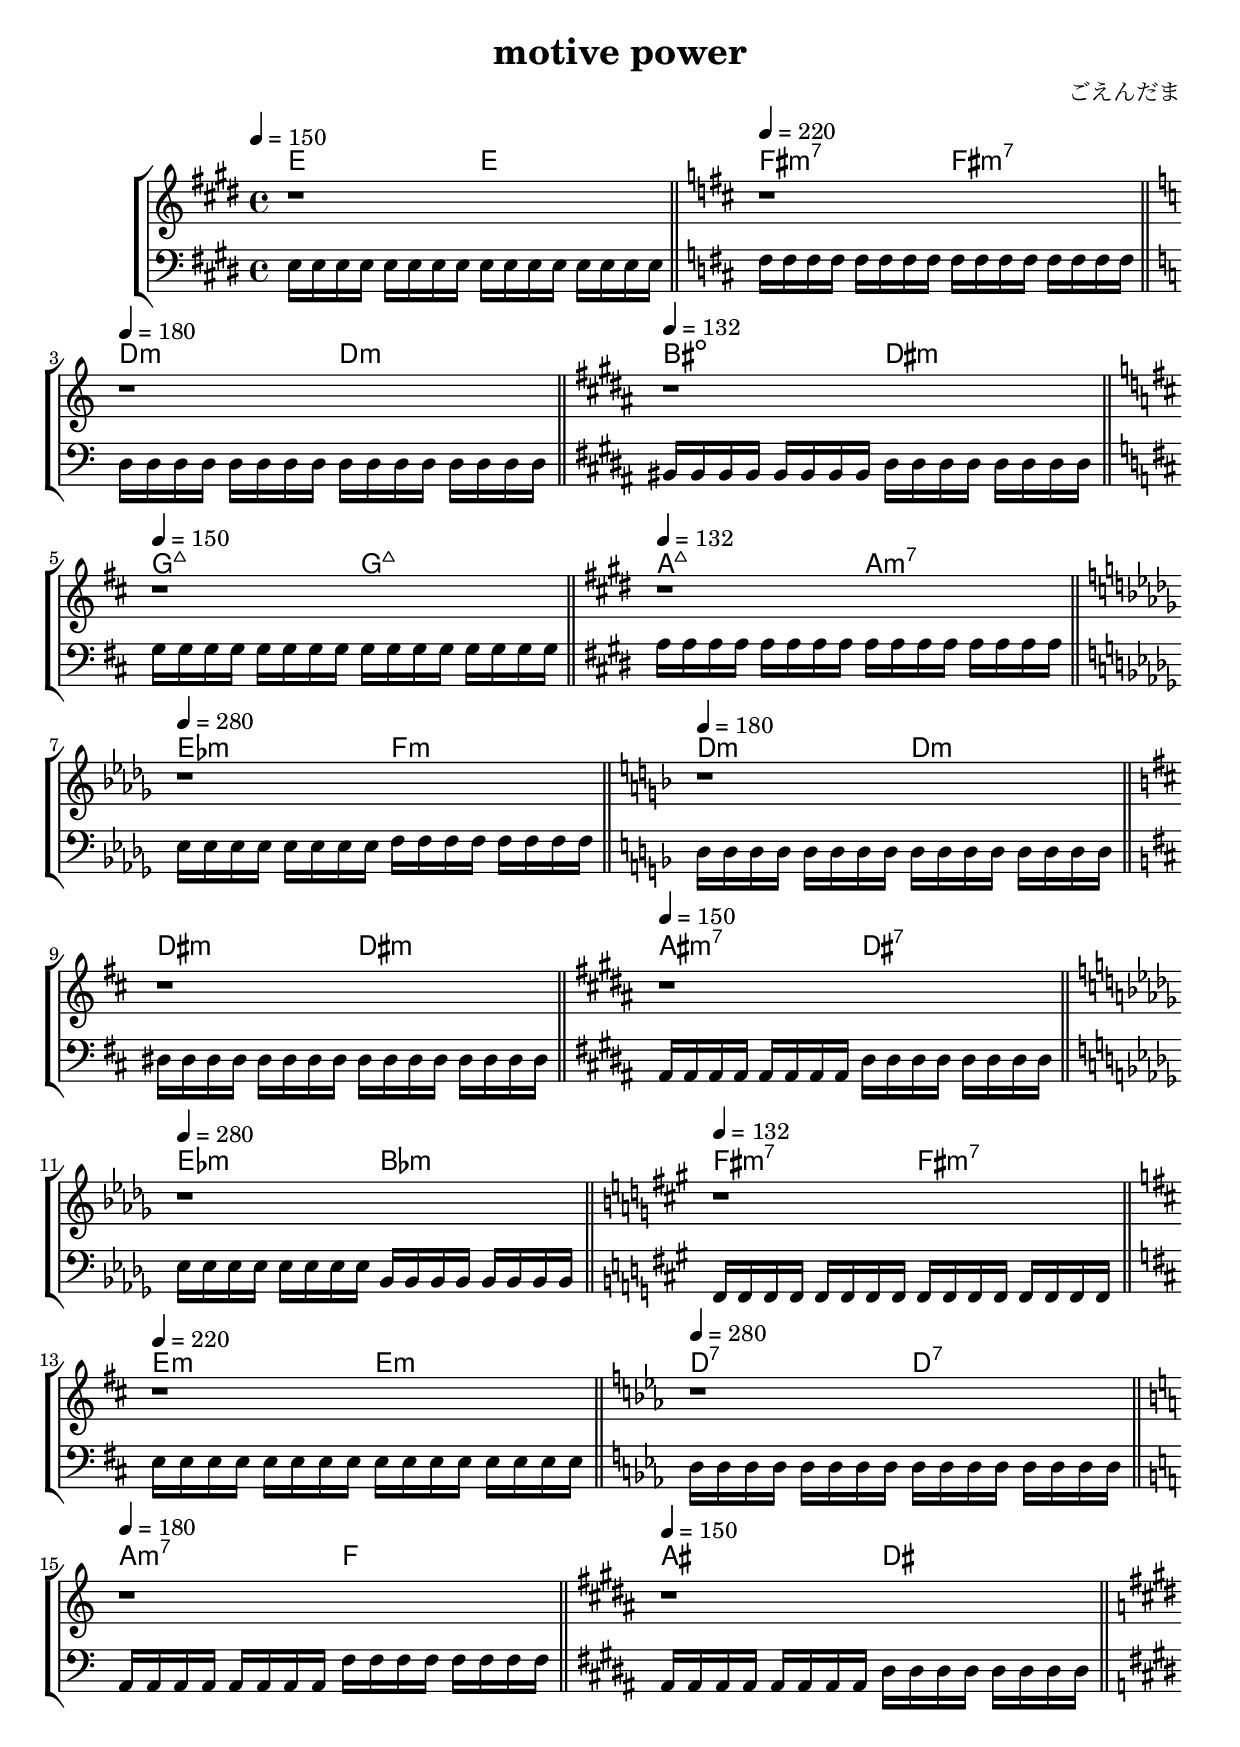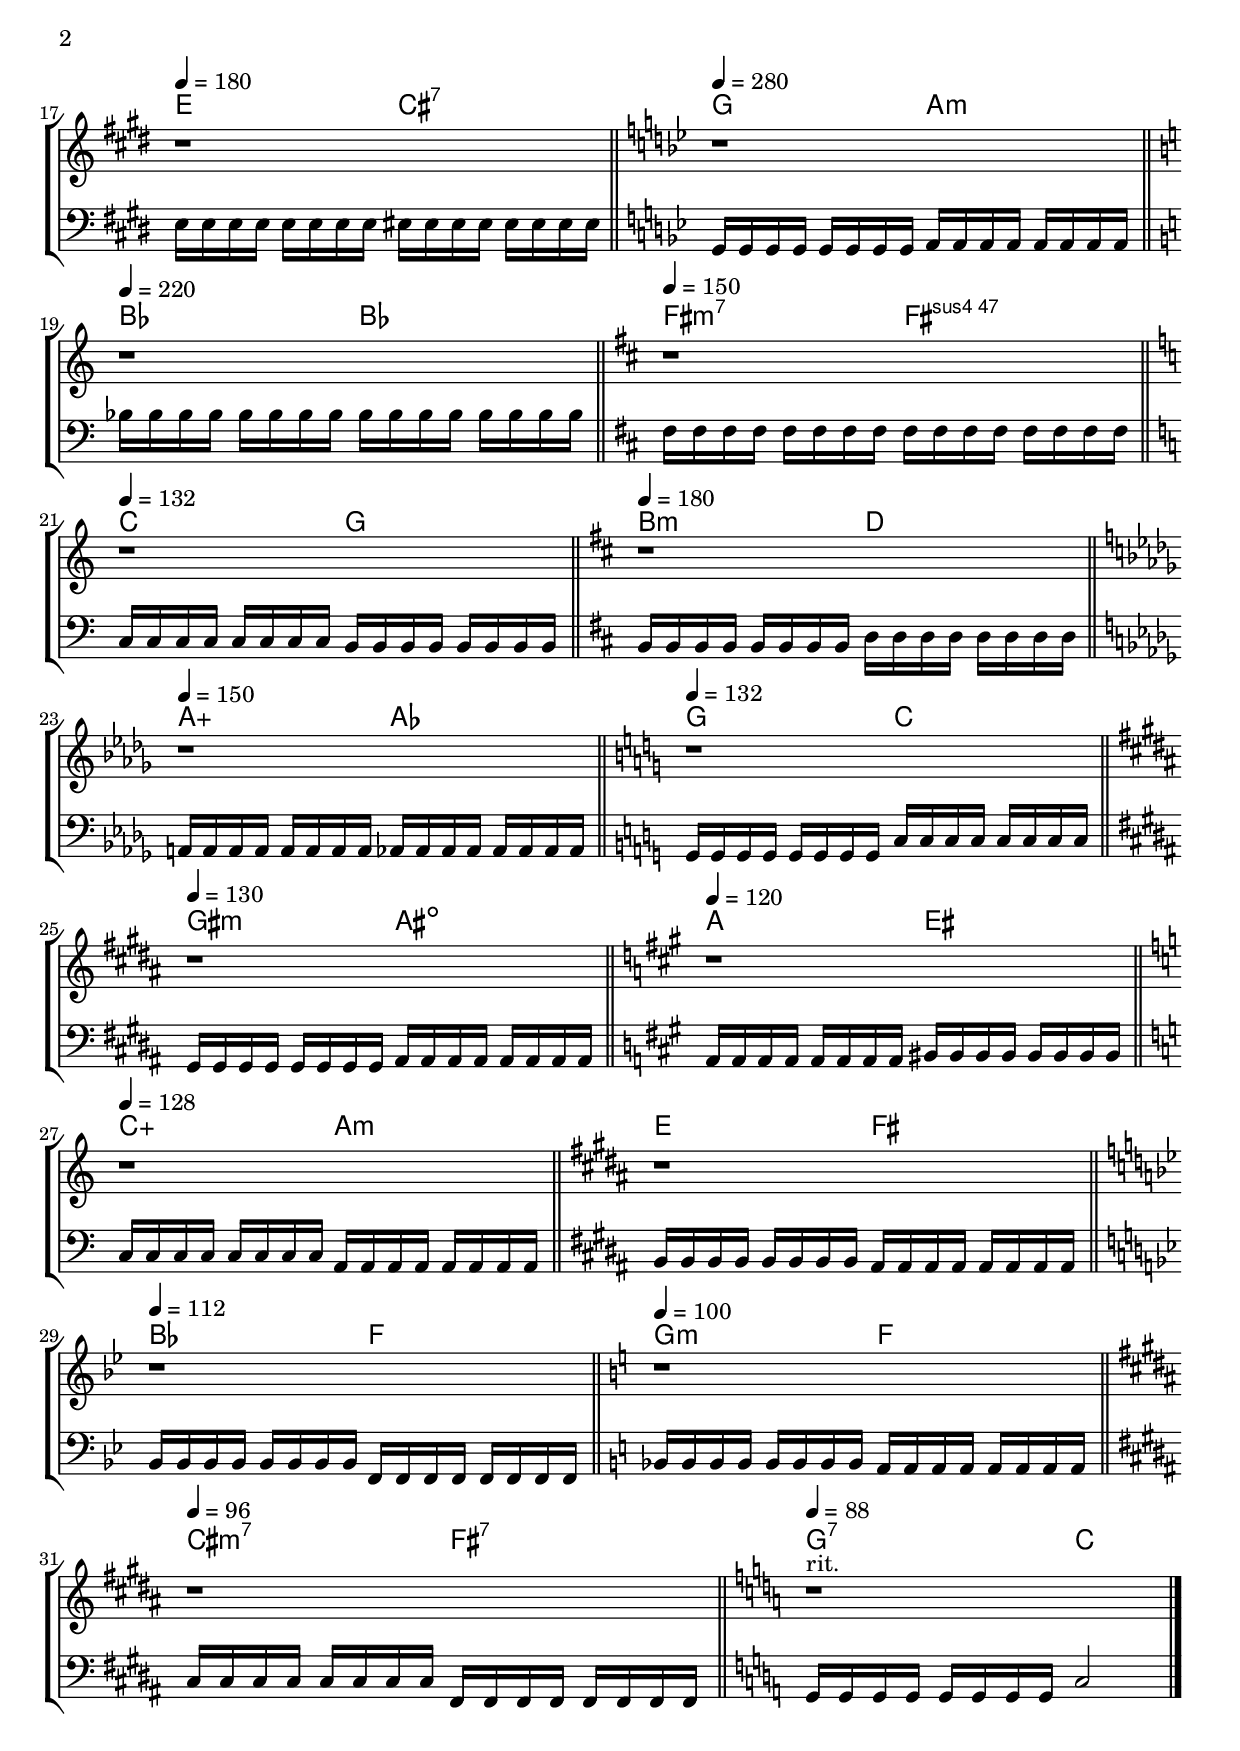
\version "2.12.1"

\header {
	title = \markup {"motive power"}
	composer = \markup \center-column {ごえんだま}
}

harmony = \chordmode {
	e2 e 

	fis:min7 fis:min7 

	d:m d:m 

	bis:dim dis:m 

	g:maj7 g:maj7 

	a:maj7 a:min7 

	es:m f:m 

	d:m d:m 

	dis:m dis:m 

	ais:m7 dis:7 

	es:m bes:m 

	fis:min7 fis:min7 

	e:m e:m 

	d:7 d:7 

	a:min7 f 

	ais dis 

	e cis:7 

	g a:m 

	bes bes 

	fis:min7 fis:sus47 

	c g 

	b:m d 

	a:aug as 

	g c 

	gis:m ais:dim 

	a eis 

	c:aug a:m 

	e fis 

	bes f 

	g:m f 

	cis:min7 fis:7 

	g:7 c 
}

melody = {
	\key e \major
	\tempo 4 = 150
	r1   
	\key d \major
	\tempo 4 = 220
	r1   
	\key c \major
	\tempo 4 = 180
	r1   
	\key b \major
	\tempo 4 = 132
	r1   
	\key d \major
	\tempo 4 = 150
	r1   
	\key e \major
	\tempo 4 = 132
	r1   
	\key des \major
	\tempo 4 = 280
	r1   
	\key f \major
	\tempo 4 = 180
	r1   
	\key d \major
	r1   
	\key b \major
	\tempo 4 = 150
	r1   
	\key des \major
	\tempo 4 = 280
	r1   
	\key a \major
	\tempo 4 = 132
	r1   
	\key d \major
	\tempo 4 = 220
	r1   
	\key es \major
	\tempo 4 = 280
	r1   
	\key c \major
	\tempo 4 = 180
	r1   
	\key b \major
	\tempo 4 = 150
	r1   
	\key e \major
	\tempo 4 = 180
	r1   
	\key bes \major
	\tempo 4 = 280
	r1   
	\key c \major
	\tempo 4 = 220
	r1   
	\key d \major
	\tempo 4 = 150
	r1   
	\key c \major
	\tempo 4 = 132
	r1   
	\key d \major
	\tempo 4 = 180
	r1   
	\key des \major
	\tempo 4 = 150
	r1   
	\key c \major
	\tempo 4 = 132
	r1   
	\key b \major
	\tempo 4 = 130
	r1   
	\key a \major
	\tempo 4 = 120
	r1   
	\key c \major
	\tempo 4 = 128
	r1   
	\key b \major
	r1   
	\key bes \major
	\tempo 4 = 112
	r1   
	\key c \major
	\tempo 4 = 100
	r1   
	\key b \major
	\tempo 4 = 96
	r1   
	\key c \major
	\tempo 4 = 88
	r1^"rit." \bar "|."
}

words = \lyricmode {
	
	
	
	
	
	
	
	
	
	
	
	
	
	
	
	
	
	
	
	
	
	
	
	
	
	
	
	
	
	
	
	
}

tempochange = {
	\tempo 4 = 150
	r1 \bar "||"
	\tempo 4 = 220
	r1 \bar "||"
	\tempo 4 = 180
	r1 \bar "||"
	\tempo 4 = 132
	r1 \bar "||"
	\tempo 4 = 150
	r1 \bar "||"
	\tempo 4 = 132
	r1 \bar "||"
	\tempo 4 = 280
	r1 \bar "||"
	\tempo 4 = 180
	r1 \bar "||"
	\tempo 4 = 180
	r1 \bar "||"
	\tempo 4 = 150
	r1 \bar "||"
	\tempo 4 = 280
	r1 \bar "||"
	\tempo 4 = 132
	r1 \bar "||"
	\tempo 4 = 220
	r1 \bar "||"
	\tempo 4 = 280
	r1 \bar "||"
	\tempo 4 = 180
	r1 \bar "||"
	\tempo 4 = 150
	r1 \bar "||"
	\tempo 4 = 180
	r1 \bar "||"
	\tempo 4 = 280
	r1 \bar "||"
	\tempo 4 = 220
	r1 \bar "||"
	\tempo 4 = 150
	r1 \bar "||"
	\tempo 4 = 132
	r1 \bar "||"
	\tempo 4 = 180
	r1 \bar "||"
	\tempo 4 = 150
	r1 \bar "||"
	\tempo 4 = 132
	r1 \bar "||"
	\tempo 4 = 130
	r1 \bar "||"
	\tempo 4 = 120
	r1 \bar "||"
	\tempo 4 = 128
	r1 \bar "||"
	\tempo 4 = 128
	r1 \bar "||"
	\tempo 4 = 112
	r1 \bar "||"
	\tempo 4 = 100
	r1 \bar "||"
	\tempo 4 = 96
	r1 \bar "||"
	\tempo 4 = 88
	\tempo 4 = 66 r2 \tempo 4 = 58 r2 \bar "|."
}

mainacc = {
	\clef bass
	\set Staff.midiInstrument = #"Lead 3 (calliope)"
	\key e \major
	\tempo 4 = 150
	e16 e16 e16 e16 e16 e16 e16 e16
	e16 e16 e16 e16 e16 e16 e16 e16
	\bar "||"

	\set Staff.midiInstrument = #"Lead 3 (calliope)"
	\key d \major
	\tempo 4 = 220
	fis16 fis16 fis16 fis16 fis16 fis16 fis16 fis16
	fis16 fis16 fis16 fis16 fis16 fis16 fis16 fis16
	\bar "||"

	\set Staff.midiInstrument = #"Lead 3 (calliope)"
	\key c \major
	\tempo 4 = 180
	d16 d16 d16 d16 d16 d16 d16 d16
	d16 d16 d16 d16 d16 d16 d16 d16
	\bar "||"

	\set Staff.midiInstrument = #"Lead 3 (calliope)"
	\key b \major
	\tempo 4 = 132
	bis,16 bis,16 bis,16 bis,16 bis,16 bis,16 bis,16 bis,16
	dis16 dis16 dis16 dis16 dis16 dis16 dis16 dis16
	\bar "||"

	\set Staff.midiInstrument = #"Lead 3 (calliope)"
	\key d \major
	\tempo 4 = 150
	g16 g16 g16 g16 g16 g16 g16 g16
	g16 g16 g16 g16 g16 g16 g16 g16
	\bar "||"

	\set Staff.midiInstrument = #"Lead 3 (calliope)"
	\key e \major
	\tempo 4 = 132
	a16 a16 a16 a16 a16 a16 a16 a16
	a16 a16 a16 a16 a16 a16 a16 a16
	\bar "||"

	\set Staff.midiInstrument = #"Lead 3 (calliope)"
	\key des \major
	\tempo 4 = 280
	es16 es16 es16 es16 es16 es16 es16 es16
	f16 f16 f16 f16 f16 f16 f16 f16
	\bar "||"

	\set Staff.midiInstrument = #"Lead 3 (calliope)"
	\key f \major
	\tempo 4 = 180
	d16 d16 d16 d16 d16 d16 d16 d16
	d16 d16 d16 d16 d16 d16 d16 d16
	\bar "||"

	\set Staff.midiInstrument = #"Lead 3 (calliope)"
	\key d \major
	dis16 dis16 dis16 dis16 dis16 dis16 dis16 dis16
	dis16 dis16 dis16 dis16 dis16 dis16 dis16 dis16
	\bar "||"

	\set Staff.midiInstrument = #"Lead 3 (calliope)"
	\key b \major
	\tempo 4 = 150
	ais,16 ais,16 ais,16 ais,16 ais,16 ais,16 ais,16 ais,16
	dis16 dis16 dis16 dis16 dis16 dis16 dis16 dis16
	\bar "||"

	\set Staff.midiInstrument = #"Lead 3 (calliope)"
	\key des \major
	\tempo 4 = 280
	es16 es16 es16 es16 es16 es16 es16 es16
	bes,16 bes,16 bes,16 bes,16 bes,16 bes,16 bes,16 bes,16
	\bar "||"

	\set Staff.midiInstrument = #"Lead 3 (calliope)"
	\key a \major
	\tempo 4 = 132
	fis,16 fis,16 fis,16 fis,16 fis,16 fis,16 fis,16 fis,16
	fis,16 fis,16 fis,16 fis,16 fis,16 fis,16 fis,16 fis,16
	\bar "||"

	\set Staff.midiInstrument = #"Lead 3 (calliope)"
	\key d \major
	\tempo 4 = 220
	e16 e16 e16 e16 e16 e16 e16 e16
	e16 e16 e16 e16 e16 e16 e16 e16
	\bar "||"

	\set Staff.midiInstrument = #"Lead 3 (calliope)"
	\key es \major
	\tempo 4 = 280
	d16 d16 d16 d16 d16 d16 d16 d16
	d16 d16 d16 d16 d16 d16 d16 d16
	\bar "||"

	\set Staff.midiInstrument = #"Lead 3 (calliope)"
	\key c \major
	\tempo 4 = 180
	a,16 a,16 a,16 a,16 a,16 a,16 a,16 a,16
	f16 f16 f16 f16 f16 f16 f16 f16
	\bar "||"

	\set Staff.midiInstrument = #"Lead 3 (calliope)"
	\key b \major
	\tempo 4 = 150
	ais,16 ais,16 ais,16 ais,16 ais,16 ais,16 ais,16 ais,16
	dis16 dis16 dis16 dis16 dis16 dis16 dis16 dis16
	\bar "||"

	\set Staff.midiInstrument = #"Lead 3 (calliope)"
	\key e \major
	\tempo 4 = 180
	e16 e16 e16 e16 e16 e16 e16 e16
	eis16 eis16 eis16 eis16 eis16 eis16 eis16 eis16
	\bar "||"

	\set Staff.midiInstrument = #"Lead 3 (calliope)"
	\key bes \major
	\tempo 4 = 280
	g,16 g,16 g,16 g,16 g,16 g,16 g,16 g,16
	a,16 a,16 a,16 a,16 a,16 a,16 a,16 a,16
	\bar "||"

	\set Staff.midiInstrument = #"Lead 3 (calliope)"
	\key c \major
	\tempo 4 = 220
	bes16 bes16 bes16 bes16 bes16 bes16 bes16 bes16
	bes16 bes16 bes16 bes16 bes16 bes16 bes16 bes16
	\bar "||"

	\set Staff.midiInstrument = #"Lead 3 (calliope)"
	\key d \major
	\tempo 4 = 150
	fis16 fis16 fis16 fis16 fis16 fis16 fis16 fis16
	fis16 fis16 fis16 fis16 fis16 fis16 fis16 fis16
	\bar "||"

	\set Staff.midiInstrument = #"Lead 3 (calliope)"
	\key c \major
	\tempo 4 = 132
	c16 c16 c16 c16 c16 c16 c16 c16
	b,16 b,16 b,16 b,16 b,16 b,16 b,16 b,16
	\bar "||"

	\set Staff.midiInstrument = #"Lead 3 (calliope)"
	\key d \major
	\tempo 4 = 180
	b,16 b,16 b,16 b,16 b,16 b,16 b,16 b,16
	d16 d16 d16 d16 d16 d16 d16 d16
	\bar "||"

	\set Staff.midiInstrument = #"Lead 3 (calliope)"
	\key des \major
	\tempo 4 = 150
	a,16 a,16 a,16 a,16 a,16 a,16 a,16 a,16
	as,16 as,16 as,16 as,16 as,16 as,16 as,16 as,16
	\bar "||"

	\set Staff.midiInstrument = #"Lead 3 (calliope)"
	\key c \major
	\tempo 4 = 132
	g,16 g,16 g,16 g,16 g,16 g,16 g,16 g,16
	c16 c16 c16 c16 c16 c16 c16 c16
	\bar "||"

	\set Staff.midiInstrument = #"Lead 3 (calliope)"
	\key b \major
	\tempo 4 = 130
	gis,16 gis,16 gis,16 gis,16 gis,16 gis,16 gis,16 gis,16
	ais,16 ais,16 ais,16 ais,16 ais,16 ais,16 ais,16 ais,16
	\bar "||"

	\set Staff.midiInstrument = #"Lead 3 (calliope)"
	\key a \major
	\tempo 4 = 120
	a,16 a,16 a,16 a,16 a,16 a,16 a,16 a,16
	bis,16 bis,16 bis,16 bis,16 bis,16 bis,16 bis,16 bis,16
	\bar "||"

	\set Staff.midiInstrument = #"Lead 3 (calliope)"
	\key c \major
	\tempo 4 = 128
	c16 c16 c16 c16 c16 c16 c16 c16
	a,16 a,16 a,16 a,16 a,16 a,16 a,16 a,16
	\bar "||"

	\set Staff.midiInstrument = #"Lead 3 (calliope)"
	\key b \major
	b,16 b,16 b,16 b,16 b,16 b,16 b,16 b,16
	ais,16 ais,16 ais,16 ais,16 ais,16 ais,16 ais,16 ais,16
	\bar "||"

	\set Staff.midiInstrument = #"Lead 3 (calliope)"
	\key bes \major
	\tempo 4 = 112
	bes,16 bes,16 bes,16 bes,16 bes,16 bes,16 bes,16 bes,16
	f,16 f,16 f,16 f,16 f,16 f,16 f,16 f,16
	\bar "||"

	\set Staff.midiInstrument = #"Lead 3 (calliope)"
	\key c \major
	\tempo 4 = 100
	bes,16 bes,16 bes,16 bes,16 bes,16 bes,16 bes,16 bes,16
	a,16 a,16 a,16 a,16 a,16 a,16 a,16 a,16
	\bar "||"

	\set Staff.midiInstrument = #"Lead 3 (calliope)"
	\key b \major
	\tempo 4 = 96
	cis16 cis16 cis16 cis16 cis16 cis16 cis16 cis16
	fis,16 fis,16 fis,16 fis,16 fis,16 fis,16 fis,16 fis,16
	\bar "||"

	\set Staff.midiInstrument = #"Lead 3 (calliope)"
	\key c \major
	\tempo 4 = 88
	g,16 g,16 g,16 g,16 g,16 g,16 g,16 g,16
	c2
	\bar "|."
}

subacc = {
	\clef bass
	\set Staff.midiInstrument = #"Acoustic grand"
	\key e \major
	\tempo 4 = 150
	r2
	r2
	\bar "||"

	\set Staff.midiInstrument = #"Acoustic grand"
	\key d \major
	\tempo 4 = 220
	r2
	r2
	\bar "||"

	\set Staff.midiInstrument = #"Acoustic grand"
	\key c \major
	\tempo 4 = 180
	r2
	r2
	\bar "||"

	\set Staff.midiInstrument = #"Acoustic grand"
	\key b \major
	\tempo 4 = 132
	r2
	r2
	\bar "||"

	\set Staff.midiInstrument = #"Acoustic grand"
	\key d \major
	\tempo 4 = 150
	r2
	r2
	\bar "||"

	\set Staff.midiInstrument = #"Acoustic grand"
	\key e \major
	\tempo 4 = 132
	r2
	r2
	\bar "||"

	\set Staff.midiInstrument = #"Acoustic grand"
	\key des \major
	\tempo 4 = 280
	r2
	r2
	\bar "||"

	\set Staff.midiInstrument = #"Acoustic grand"
	\key f \major
	\tempo 4 = 180
	r2
	r2
	\bar "||"

	\set Staff.midiInstrument = #"Acoustic grand"
	\key d \major
	r2
	r2
	\bar "||"

	\set Staff.midiInstrument = #"Acoustic grand"
	\key b \major
	\tempo 4 = 150
	r2
	r2
	\bar "||"

	\set Staff.midiInstrument = #"Acoustic grand"
	\key des \major
	\tempo 4 = 280
	r2
	r2
	\bar "||"

	\set Staff.midiInstrument = #"Acoustic grand"
	\key a \major
	\tempo 4 = 132
	r2
	r2
	\bar "||"

	\set Staff.midiInstrument = #"Acoustic grand"
	\key d \major
	\tempo 4 = 220
	r2
	r2
	\bar "||"

	\set Staff.midiInstrument = #"Acoustic grand"
	\key es \major
	\tempo 4 = 280
	r2
	r2
	\bar "||"

	\set Staff.midiInstrument = #"Acoustic grand"
	\key c \major
	\tempo 4 = 180
	r2
	r2
	\bar "||"

	\set Staff.midiInstrument = #"Acoustic grand"
	\key b \major
	\tempo 4 = 150
	r2
	r2
	\bar "||"

	\set Staff.midiInstrument = #"Acoustic grand"
	\key e \major
	\tempo 4 = 180
	r2
	r2
	\bar "||"

	\set Staff.midiInstrument = #"Acoustic grand"
	\key bes \major
	\tempo 4 = 280
	r2
	r2
	\bar "||"

	\set Staff.midiInstrument = #"Acoustic grand"
	\key c \major
	\tempo 4 = 220
	r2
	r2
	\bar "||"

	\set Staff.midiInstrument = #"Acoustic grand"
	\key d \major
	\tempo 4 = 150
	r2
	r2
	\bar "||"

	\set Staff.midiInstrument = #"Acoustic grand"
	\key c \major
	\tempo 4 = 132
	r2
	r2
	\bar "||"

	\set Staff.midiInstrument = #"Acoustic grand"
	\key d \major
	\tempo 4 = 180
	r2
	r2
	\bar "||"

	\set Staff.midiInstrument = #"Acoustic grand"
	\key des \major
	\tempo 4 = 150
	r2
	r2
	\bar "||"

	\set Staff.midiInstrument = #"Acoustic grand"
	\key c \major
	\tempo 4 = 132
	r2
	r2
	\bar "||"

	\set Staff.midiInstrument = #"Acoustic grand"
	\key b \major
	\tempo 4 = 130
	r2
	r2
	\bar "||"

	\set Staff.midiInstrument = #"Acoustic grand"
	\key a \major
	\tempo 4 = 120
	r2
	r2
	\bar "||"

	\set Staff.midiInstrument = #"Acoustic grand"
	\key c \major
	\tempo 4 = 128
	r2
	r2
	\bar "||"

	\set Staff.midiInstrument = #"Acoustic grand"
	\key b \major
	r2
	r2
	\bar "||"

	\set Staff.midiInstrument = #"Acoustic grand"
	\key bes \major
	\tempo 4 = 112
	r2
	r2
	\bar "||"

	\set Staff.midiInstrument = #"Acoustic grand"
	\key c \major
	\tempo 4 = 100
	r2
	r2
	\bar "||"

	\set Staff.midiInstrument = #"Acoustic grand"
	\key b \major
	\tempo 4 = 96
	r2
	r2
	\bar "||"

	\set Staff.midiInstrument = #"Acoustic grand"
	\key c \major
	\tempo 4 = 88
	r2
	r2
	\bar "|."
}

percA = {
	\drummode {
	r1 \bar "||"
	r1 \bar "||"
	r1 \bar "||"
	r1 \bar "||"
	r1 \bar "||"
	r1 \bar "||"
	r1 \bar "||"
	r1 \bar "||"
	r1 \bar "||"
	r1 \bar "||"
	r1 \bar "||"
	r1 \bar "||"
	r1 \bar "||"
	r1 \bar "||"
	r1 \bar "||"
	r1 \bar "||"
	r1 \bar "||"
	r1 \bar "||"
	r1 \bar "||"
	r1 \bar "||"
	r1 \bar "||"
	r1 \bar "||"
	r1 \bar "||"
	r1 \bar "||"
	r1 \bar "||"
	r1 \bar "||"
	r1 \bar "||"
	r1 \bar "||"
	r1 \bar "||"
	r1 \bar "||"
	r1 \bar "||"
	r1 \bar "|."
	}
}

percB = {
	\drummode {
	r1 \bar "||"
	r1 \bar "||"
	r1 \bar "||"
	r1 \bar "||"
	r1 \bar "||"
	r1 \bar "||"
	r1 \bar "||"
	r1 \bar "||"
	r1 \bar "||"
	r1 \bar "||"
	r1 \bar "||"
	r1 \bar "||"
	r1 \bar "||"
	r1 \bar "||"
	r1 \bar "||"
	r1 \bar "||"
	r1 \bar "||"
	r1 \bar "||"
	r1 \bar "||"
	r1 \bar "||"
	r1 \bar "||"
	r1 \bar "||"
	r1 \bar "||"
	r1 \bar "||"
	r1 \bar "||"
	r1 \bar "||"
	r1 \bar "||"
	r1 \bar "||"
	r1 \bar "||"
	r1 \bar "||"
	r1 \bar "||"
	r1 \bar "|."
	}
}

percC = {
	\drummode {
	r1 \bar "||"
	r1 \bar "||"
	r1 \bar "||"
	r1 \bar "||"
	r1 \bar "||"
	r1 \bar "||"
	r1 \bar "||"
	r1 \bar "||"
	r1 \bar "||"
	r1 \bar "||"
	r1 \bar "||"
	r1 \bar "||"
	r1 \bar "||"
	r1 \bar "||"
	r1 \bar "||"
	r1 \bar "||"
	r1 \bar "||"
	r1 \bar "||"
	r1 \bar "||"
	r1 \bar "||"
	r1 \bar "||"
	r1 \bar "||"
	r1 \bar "||"
	r1 \bar "||"
	r1 \bar "||"
	r1 \bar "||"
	r1 \bar "||"
	r1 \bar "||"
	r1 \bar "||"
	r1 \bar "||"
	r1 \bar "||"
	r1 \bar "|."
	}
}

percD = {
	\drummode {
	r1 \bar "||"
	r1 \bar "||"
	r1 \bar "||"
	r1 \bar "||"
	r1 \bar "||"
	r1 \bar "||"
	r1 \bar "||"
	r1 \bar "||"
	r1 \bar "||"
	r1 \bar "||"
	r1 \bar "||"
	r1 \bar "||"
	r1 \bar "||"
	r1 \bar "||"
	r1 \bar "||"
	r1 \bar "||"
	r1 \bar "||"
	r1 \bar "||"
	r1 \bar "||"
	r1 \bar "||"
	r1 \bar "||"
	r1 \bar "||"
	r1 \bar "||"
	r1 \bar "||"
	r1 \bar "||"
	r1 \bar "||"
	r1 \bar "||"
	r1 \bar "||"
	r1 \bar "||"
	r1 \bar "||"
	r1 \bar "||"
	r1 \bar "|."
	}
}

percE = {
	\drummode {
	r1 \bar "||"
	r1 \bar "||"
	r1 \bar "||"
	r1 \bar "||"
	r1 \bar "||"
	r1 \bar "||"
	r1 \bar "||"
	r1 \bar "||"
	r1 \bar "||"
	r1 \bar "||"
	r1 \bar "||"
	r1 \bar "||"
	r1 \bar "||"
	r1 \bar "||"
	r1 \bar "||"
	r1 \bar "||"
	r1 \bar "||"
	r1 \bar "||"
	r1 \bar "||"
	r1 \bar "||"
	r1 \bar "||"
	r1 \bar "||"
	r1 \bar "||"
	r1 \bar "||"
	r1 \bar "||"
	r1 \bar "||"
	r1 \bar "||"
	r1 \bar "||"
	r1 \bar "||"
	r1 \bar "||"
	r1 \bar "||"
	r1 \bar "|."
	}
}

\score {
	<<
		\new StaffGroup <<
			\new ChordNames {\harmony}
			\new Voice = "melody" {\melody}
			\new Lyrics \lyricsto "melody" \words
			\new Staff = "mainacc" {\mainacc}
		>>
	>>
	\layout { }
}
